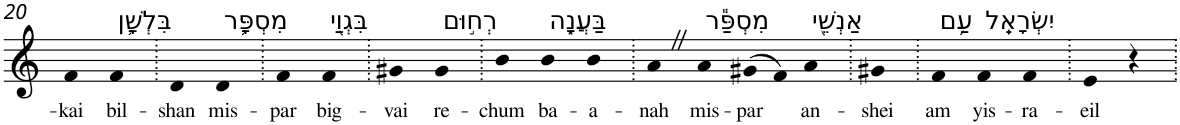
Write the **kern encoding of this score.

**kern	**text
*part1	*part1
*staff1	*staff1
*I"Piano	*
*I'Pno	*
!!LO:PB:g=z
*clefG2	*
*k[]	*
=20	=20
!	!LO:LY:b
4f	-kai
!LO:TX:a:t=בִּלְשָׁ֛ן	!
!	!LO:LY:b
4f	bil-
=21.	=21.
!	!LO:LY:b
4d	-shan
!LO:TX:a:t=מִסְפָּ֥ר	!
!	!LO:LY:b
4d	mis-
=22.	=22.
!	!LO:LY:b
4f	-par
!LO:TX:a:t=בִּגְוַ֖י	!
!	!LO:LY:b
4f	big-
=23.	=23.
!	!LO:LY:b
4g#X	-vai
!LO:TX:a:t=רְח֣וּם	!
!	!LO:LY:b
4g#	re-
=24.	=24.
!	!LO:LY:b
4b	-chum
!LO:TX:a:t=בַּעֲנָ֑ה	!
!	!LO:LY:b
4b	ba-
!	!LO:LY:b
4b	-a-
=25.	=25.
!	!LO:LY:b
4aZ	-nah
!LO:TX:a:t=מִסְפַּ֕ר	!
!	!LO:LY:b
4a	mis-
!	!LO:LY:b
(>8g#X	-par
8f)	.
!LO:TX:a:t=אַנְשֵׁ֖י	!
!	!LO:LY:b
4a	an-
=26.	=26.
!	!LO:LY:b
4g#X	-shei
=27.	=27.
!LO:TX:a:t=עַ֥ם	!
!	!LO:LY:b
4f	am
!LO:TX:a:t=יִשְׂרָאֵֽל	!
!	!LO:LY:b
4f	yis-
!	!LO:LY:b
4f	-ra-
=28.	=28.
!	!LO:LY:b
4e	-eil
4r	.
=.	=.
*-	*-
